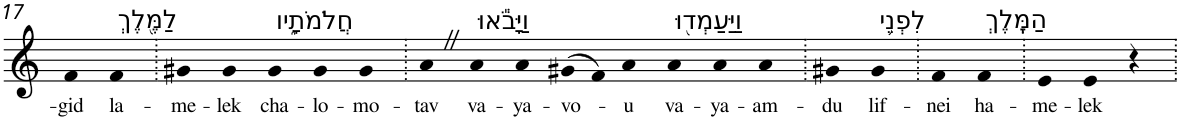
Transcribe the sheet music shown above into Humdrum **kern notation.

**kern	**text
*part1	*part1
*staff1	*staff1
*I"Piano	*
*I'Pno	*
!!LO:PB:g=z
*clefG2	*
*k[]	*
=17	=17
!	!LO:LY:b
4f	-gid
!LO:TX:a:t=לַמֶּ֖לֶךְ	!
!	!LO:LY:b
4f	la-
=18.	=18.
!	!LO:LY:b
4g#X	-me-
!	!LO:LY:b
4g#	-lek
!LO:TX:a:t=חֲלֹמֹתָ֑יו	!
!	!LO:LY:b
4g#	cha-
!	!LO:LY:b
4g#	-lo-
!	!LO:LY:b
4g#	-mo-
=19.	=19.
!	!LO:LY:b
4aZ	-tav
!LO:TX:a:t=וַיָּבֹ֕אוּ	!
!	!LO:LY:b
4a	va-
!	!LO:LY:b
4a	-ya-
!	!LO:LY:b
(>8g#X	-vo-
8f)	.
!	!LO:LY:b
4a	-u
!LO:TX:a:t=וַיַּעַמְד֖וּ	!
!	!LO:LY:b
4a	va-
!	!LO:LY:b
4a	-ya-
!	!LO:LY:b
4a	-am-
=20.	=20.
!	!LO:LY:b
4g#X	-du
!LO:TX:a:t=לִפְנֵ֥י	!
!	!LO:LY:b
4g#	lif-
=21.	=21.
!	!LO:LY:b
4f	-nei
!LO:TX:a:t=הַמֶּֽלֶךְ	!
!	!LO:LY:b
4f	ha-
=22.	=22.
!	!LO:LY:b
4e	-me-
!	!LO:LY:b
4e	-lek
4r	.
=.	=.
*-	*-
